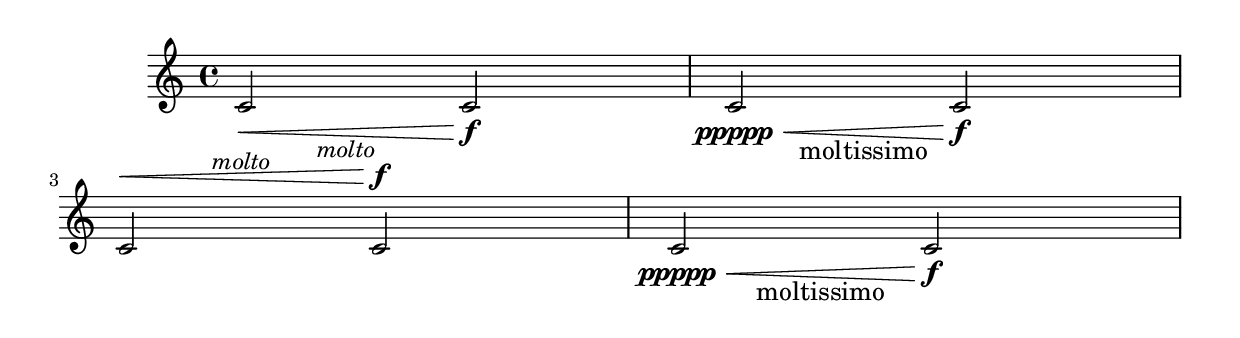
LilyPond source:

%% DO NOT EDIT this file manually; it is automatically
%% generated from LSR http://lsr.di.unimi.it
%% Make any changes in LSR itself, or in Documentation/snippets/new/ ,
%% and then run scripts/auxiliar/makelsr.py
%%
%% This file is in the public domain.
\version "2.19.22"

\header {
  lsrtags = "expressive-marks, really-cool, scheme-language, text"

  texidoc = "
This example provides a function to typeset a hairpin (de)crescendo
with some additional text below it, such as @qq{molto} or @qq{poco}.
The added text will change the direction according to the direction of
the hairpin. The Hairpin is aligned to DynamicText.

The example also illustrates how to modify the way an object is
normally printed, using some Scheme code.

"
  doctitle = "Center text below hairpin dynamics"
} % begin verbatim

hairpinWithCenteredText =
#(define-music-function (text) (markup?)
  #{
    \once \override Voice.Hairpin.after-line-breaking =
      #(lambda (grob)
        (let* ((stencil (ly:hairpin::print grob))
               (par-y (ly:grob-parent grob Y))
               (dir (ly:grob-property par-y 'direction))
               (new-stencil (ly:stencil-aligned-to
                 (ly:stencil-combine-at-edge
                   (ly:stencil-aligned-to stencil X CENTER)
                   Y dir
                   (ly:stencil-aligned-to
                     (grob-interpret-markup grob text) X CENTER))
                 X LEFT))
               (staff-space (ly:output-def-lookup
                 (ly:grob-layout grob) 'staff-space))
               (staff-line-thickness
                 (ly:output-def-lookup (ly:grob-layout grob) 'line-thickness))
               (grob-name (lambda (x) (assq-ref
                 (ly:grob-property x 'meta) 'name)))
               (par-x (ly:grob-parent grob X))
               (dyn-text (eq? (grob-name par-x) 'DynamicText ))
               (dyn-text-stencil-x-length
                 (if dyn-text
                   (interval-length
                     (ly:stencil-extent (ly:grob-property par-x 'stencil) X))
                   0))
               (x-shift
                 (if dyn-text
                   (-
                     (+ staff-space dyn-text-stencil-x-length)
                     (* 0.5 staff-line-thickness)) 0)))

        (ly:grob-set-property! grob 'Y-offset 0)
        (ly:grob-set-property! grob 'stencil
           (ly:stencil-translate-axis
            new-stencil
            x-shift X))))
  #})

hairpinMolto =
\hairpinWithCenteredText \markup { \italic molto }

hairpinMore =
\hairpinWithCenteredText \markup { \larger moltissimo }

\layout { ragged-right = ##f }

\relative c' {
  \hairpinMolto
  c2\< c\f
  \hairpinMore
  c2\ppppp\< c\f
  \break
  \hairpinMolto
  c2^\< c\f
  \hairpinMore
  c2\ppppp\< c\f
}
